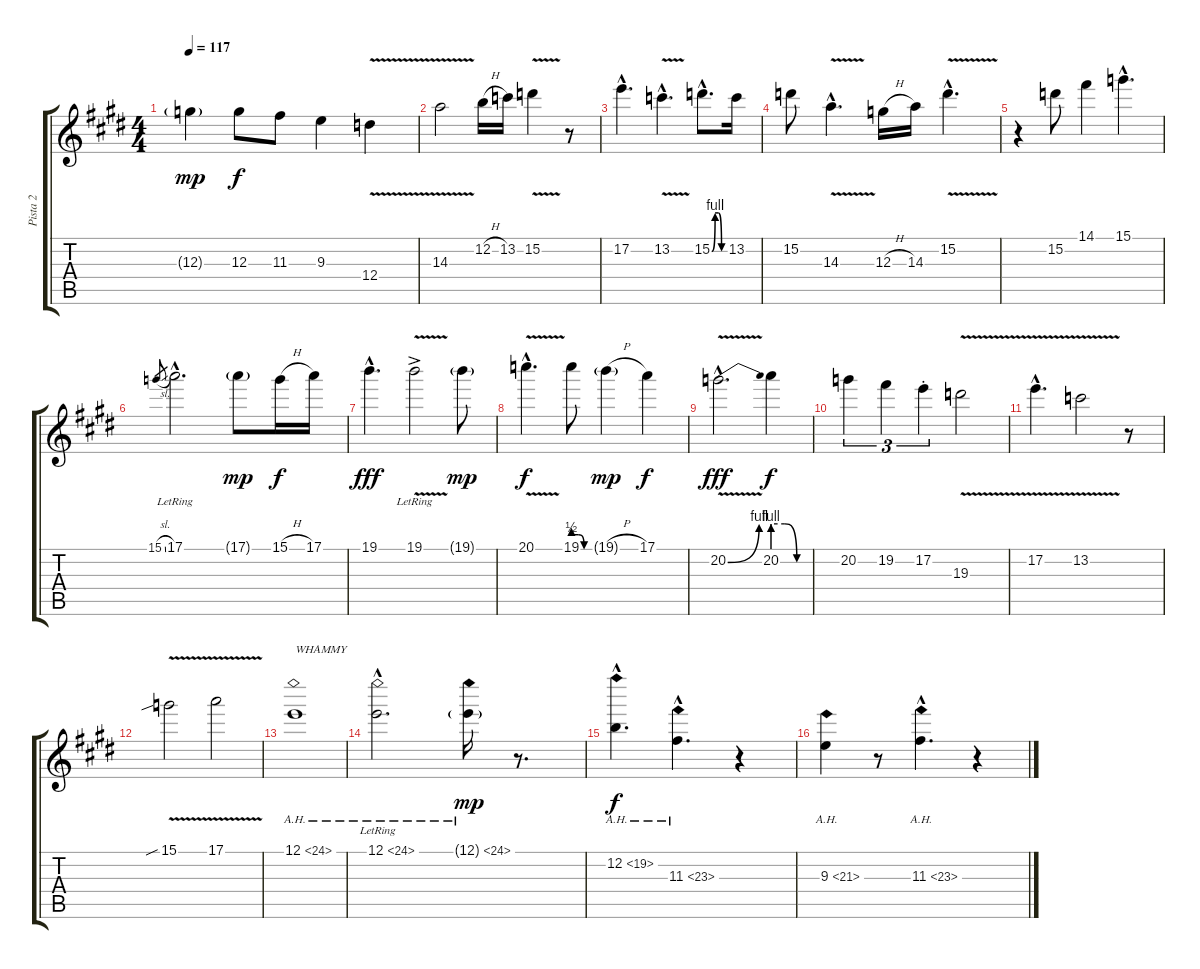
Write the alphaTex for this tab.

\track ("Pista 2" "Pista 2") {instrument distortionguitar}
\staff {score tabs}
\tuning (E4 B3 G3 D3 A2 E2) {hide}
\ts (4 4)
\tempo 117
\clef g2
\ks e
12.3{g}.4{dy mp} 12.3.8{dy f} 11.3.8 9.3.4 12.4{v}.4 |
14.3{v}.2 12.2{h}.16 13.2.16 15.2{v}.4 r.8 |
17.2{hac}.4{d} 13.2{v hac}.4{d} 15.2{be (custom 0 0 15 4 30 4 45 0 60 0) hac}.8{d} 13.2.16 |
15.2.8 14.3{v hac}.4{d} 12.3{h}.16 14.3.16 15.2{v hac}.4{d} |
r.4 15.2.8 14.1.4 15.1{hac}.4{d} |
15.1{sl}.8{gr} 17.1{hac lr}.2{d} 17.1{g}.8{dy mp} 15.1{h}.16{dy f} 17.1.16 |
19.1{hac}.4{d dy fff} 19.1{v ac lr}.2 19.1{g}.8{dy mp} |
20.1{v hac}.4{d dy f} 19.1{be (custom 0 2 20 2 40 0 60 0)}.8 19.1{h g}.4{dy mp} 17.1.4{dy f} |
20.2{be (bend 0 0 60 4) v hac}.2{d dy fff} 20.2{be (custom 0 4 20 4 40 0 60 0)}.4{dy f} |
20.2.4{tu (3 2)} 19.2.4{tu (3 2)} 17.2{st}.4{tu (3 2)} 19.3{v}.2 |
17.2{v hac}.4{d} 13.2{v}.2 r.8 |
15.1{v sib}.2 17.1{v}.2 |
12.1{ah 12}.1{txt "WHAMMY"} |
12.1{ah 12 hac lr}.2{d} 12.1{ah 12 g}.16{dy mp} r.8{d} |
12.2{ah 7 hac}.4{d dy f} 11.3{ah 12 hac}.4{d} r.4 |
9.3{ah 12}.4 r.8 11.3{ah 12 hac}.4{d} r.4
